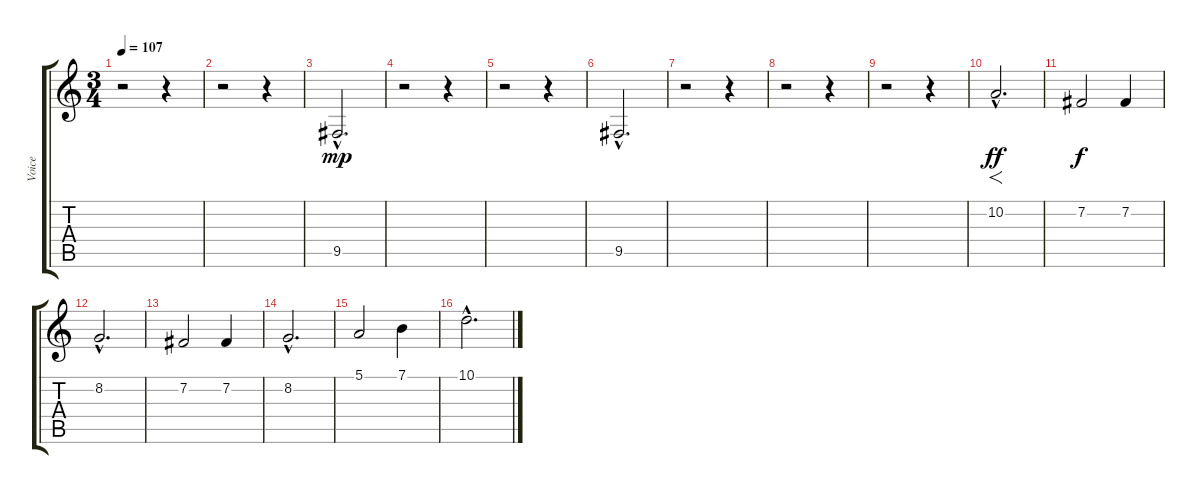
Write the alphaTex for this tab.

\track ("Voice" "Voice") {instrument voiceoohs}
\staff {score tabs}
\tuning (E4 B3 G3 D3 A2 E2) {hide}
\ts (3 4)
\tempo 107
\clef g2
\ks c
r.2{dy f} r.4 |
r.2 r.4 |
9.5{hac}.2{d dy mp instrument seashore} |
r.2 r.4 |
r.2 r.4 |
9.5{hac}.2{d} |
r.2 r.4 |
r.2 r.4 |
r.2 r.4 |
10.2{hac}.2{f d dy ff instrument voiceoohs} |
7.2.2{dy f} 7.2.4 |
8.2{hac}.2{d} |
7.2.2 7.2.4 |
8.2{hac}.2{d} |
5.1.2 7.1.4 |
10.1{hac}.2{d}
